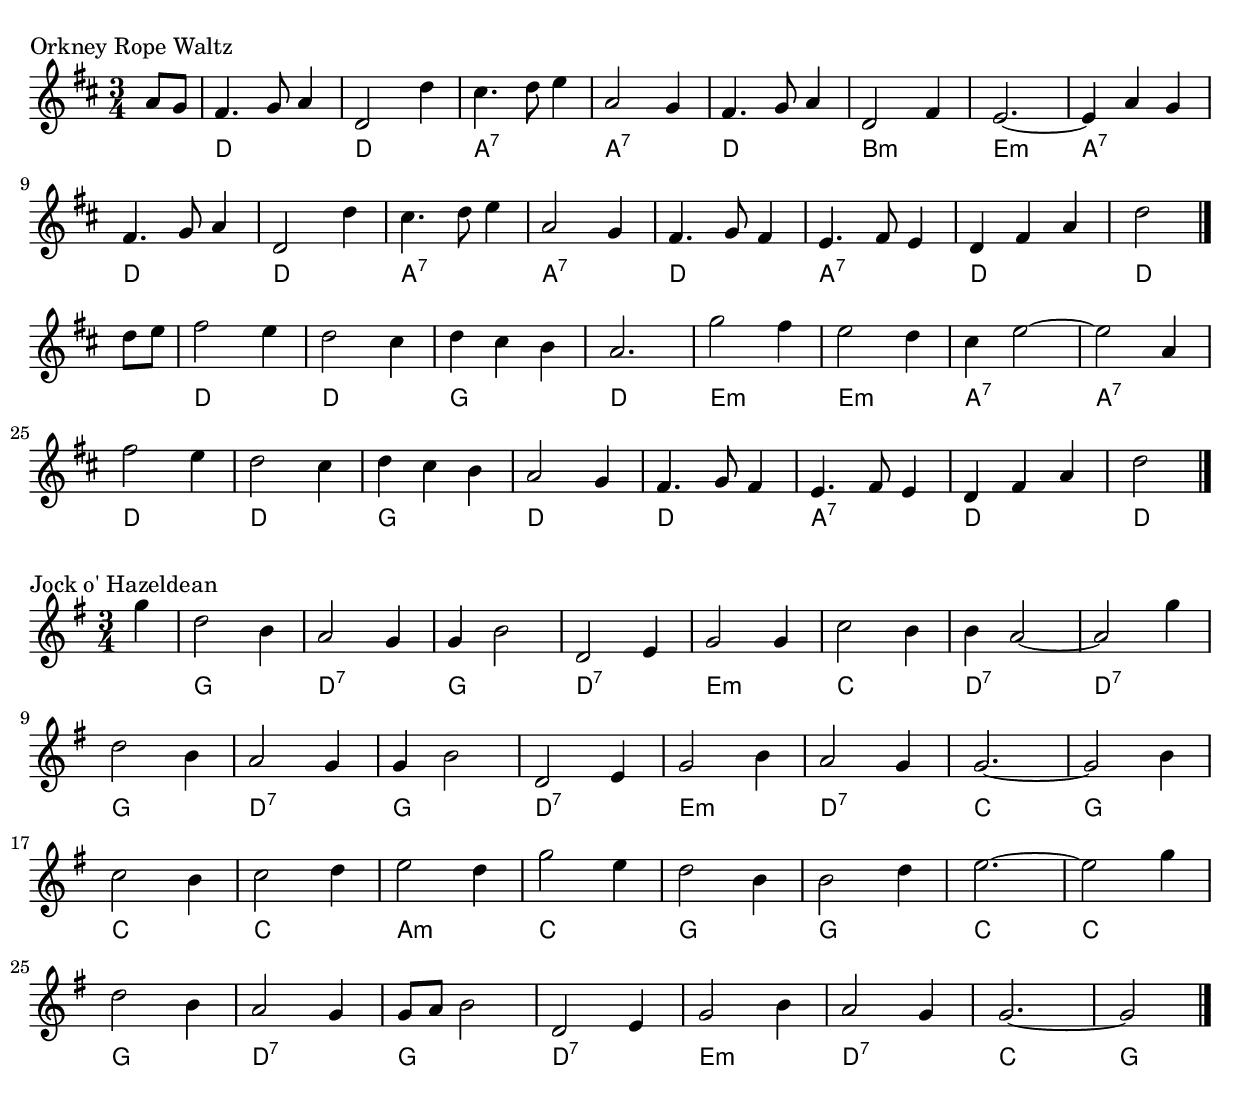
\version "2.22.0"

#(define (lower-extension pitch chbass)
    "Return re-sized markup for pitch note name."
    #{
        \markup \fontsize #-2
        #(note-name->markup pitch chbass)
    #}
)

\include "english.ly"


\paper {
   top-margin = 5\mm
   bottom-margin = 5\mm
   left-margin = 5\mm
   right-margin = 5\mm
   ragged-bottom = ##f
%   page-limit-inter-system-space=##t
%   page-limit-inter-system-space-factor=1
%   after-title-space = 10\mm
   score-markup-spacing = #'((basic-distance . 10))
   markup-system-spacing = #'((basic-distance . 5))
   system-system-spacing= #'((basic-distance . 12))
%   markup-markup-spacing = #'((basic-distance . 0))
}

\layout {
  indent = 0 \mm
  \context { 
        \ChordNames
        chordNoteNamer = #lower-extension
        \override ChordName.font-size = #0.5
  }
}

\version "2.22.0"

#(define (lower-extension pitch chbass)
    "Return re-sized markup for pitch note name."
    #{
        \markup \fontsize #-2
        #(note-name->markup pitch chbass)
    #}
)

\include "english.ly"


\paper {
   top-margin = 5\mm
   bottom-margin = 5\mm
   left-margin = 5\mm
   right-margin = 5\mm
   ragged-bottom = ##f
%   page-limit-inter-system-space=##t
%   page-limit-inter-system-space-factor=1
%   after-title-space = 10\mm
   score-markup-spacing = #'((basic-distance . 10))
   markup-system-spacing = #'((basic-distance . 5))
   system-system-spacing= #'((basic-distance . 12))
%   markup-markup-spacing = #'((basic-distance . 0))
}

\layout {
  indent = 0 \mm
  \context { 
        \ChordNames
        chordNoteNamer = #lower-extension
        \override ChordName.font-size = #0.5
  }
}

\score {
    \relative c'' {
        <<
        {
            \clef treble
            \key d \major
            \time 3/4
            \partial 4 a8 g |
            fs4. g8 a4 | d,2 d'4 | cs4. d8 e4 | a,2 g4 | fs4. g8 a4 | d,2 fs4 | e2.~ | e4 a g |
            fs4. g8 a4 | d,2 d'4 | cs4. d8 e4 | a,2 g4 | fs4. g8 fs4 | e4. fs8 e4 | d fs a | d2 \bar"|." \break
            d8 e | fs2 e4 | d2 cs4 | d cs b | a2. | g'2 fs4 | e2 d4 | cs e2~ | e2 a,4 | \break
            fs'2 e4 | d2 cs4 | d cs b | a2 g4 | fs4. g8 fs4 | e4. fs8 e4 | d fs a | d2 \bar"|."
        }
        \chords {
            \partial 4 s4 |
            d2. | d | a:7 | a:7 | d | b:m | e:m | a:7 | d | d | a:7 | a:7 | d | a:7 | d | d
            d | d | g | d | e:m | e:m | a:7 | a:7 | d | d | g | d | d | a:7 | d | d2
        }
        >>
    }
    \header {
        piece = "Orkney Rope Waltz"
    }
}

\version "2.22.0"

#(define (lower-extension pitch chbass)
    "Return re-sized markup for pitch note name."
    #{
        \markup \fontsize #-2
        #(note-name->markup pitch chbass)
    #}
)

\include "english.ly"


\paper {
   top-margin = 5\mm
   bottom-margin = 5\mm
   left-margin = 5\mm
   right-margin = 5\mm
   ragged-bottom = ##f
%   page-limit-inter-system-space=##t
%   page-limit-inter-system-space-factor=1
%   after-title-space = 10\mm
   score-markup-spacing = #'((basic-distance . 10))
   markup-system-spacing = #'((basic-distance . 5))
   system-system-spacing= #'((basic-distance . 12))
%   markup-markup-spacing = #'((basic-distance . 0))
}

\layout {
  indent = 0 \mm
  \context { 
        \ChordNames
        chordNoteNamer = #lower-extension
        \override ChordName.font-size = #0.5
  }
}

\score {
    \relative c'' {
        <<
        {
            \clef treble
            \key g \major
            \time 3/4
            \partial 4 g'4 |
            d2 b4 | a2 g4 | g b2 | d,2 e4 | g2 g4 | c2 b4 | b a2~ | a2 g'4 | \break
            d2 b4 | a2 g4 | g b2 | d,2 e4 | g2 b4 | a2 g4 | g2.~ | g2 b4 | \break
            c2 b4 | c2 d4 | e2 d4 | g2 e4 | d2 b4 | b2 d4 | e2.~ | e2 g4 | \break
            d2 b4 | a2 g4 | g8 a b2 | d,2 e4 | g2 b4 | a2 g4 | g2.~ | g2 \bar"|."
        }
        \chords {
            \partial 4 s4 |
            g2. | d:7 | g | d:7 | e:m | c | d:7 | d:7 |
            g | d:7 | g | d:7 | e:m | d:7 | c | g |
            c | c | a:m | c | g | g | c | c |
            g | d:7 | g | d:7 | e:m | d:7 | c | g2 |
        }
        >>
    }
    \header {
        piece = "Jock o' Hazeldean"
    }
}
